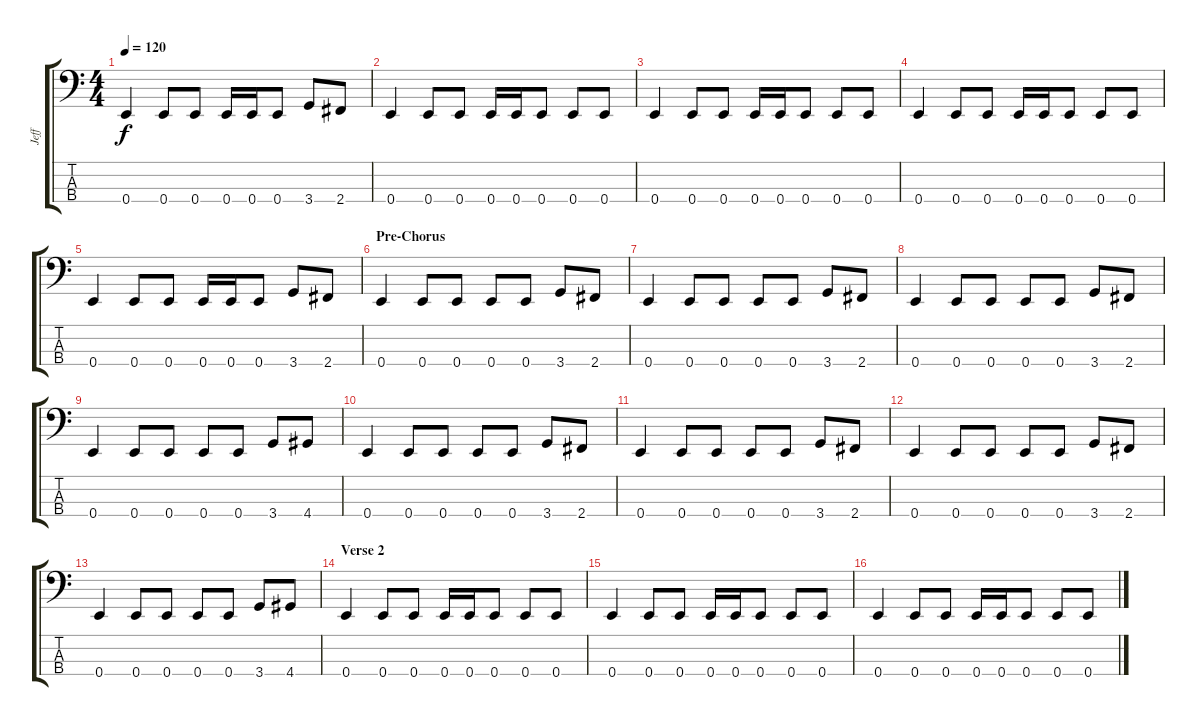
\track ("Jeff" "Jeff") {instrument electricbasspick}
\staff {score tabs}
\tuning (G2 D2 A1 E1) {hide}
\ts (4 4)
\tempo 120
\clef f4
\ks c
0.4.4{dy f} 0.4.8 0.4.8 0.4.16 0.4.16 0.4.8 3.4.8 2.4.8 |
0.4.4 0.4.8 0.4.8 0.4.16 0.4.16 0.4.8 0.4.8 0.4.8 |
0.4.4 0.4.8 0.4.8 0.4.16 0.4.16 0.4.8 0.4.8 0.4.8 |
0.4.4 0.4.8 0.4.8 0.4.16 0.4.16 0.4.8 0.4.8 0.4.8 |
0.4.4 0.4.8 0.4.8 0.4.16 0.4.16 0.4.8 3.4.8 2.4.8 |
\section ("" "Pre-Chorus")
0.4.4 0.4.8 0.4.8 0.4.8 0.4.8 3.4.8 2.4.8 |
0.4.4 0.4.8 0.4.8 0.4.8 0.4.8 3.4.8 2.4.8 |
0.4.4 0.4.8 0.4.8 0.4.8 0.4.8 3.4.8 2.4.8 |
0.4.4 0.4.8 0.4.8 0.4.8 0.4.8 3.4.8 4.4.8 |
0.4.4 0.4.8 0.4.8 0.4.8 0.4.8 3.4.8 2.4.8 |
0.4.4 0.4.8 0.4.8 0.4.8 0.4.8 3.4.8 2.4.8 |
0.4.4 0.4.8 0.4.8 0.4.8 0.4.8 3.4.8 2.4.8 |
0.4.4 0.4.8 0.4.8 0.4.8 0.4.8 3.4.8 4.4.8 |
\section ("" "Verse 2")
0.4.4 0.4.8 0.4.8 0.4.16 0.4.16 0.4.8 0.4.8 0.4.8 |
0.4.4 0.4.8 0.4.8 0.4.16 0.4.16 0.4.8 0.4.8 0.4.8 |
0.4.4 0.4.8 0.4.8 0.4.16 0.4.16 0.4.8 0.4.8 0.4.8
